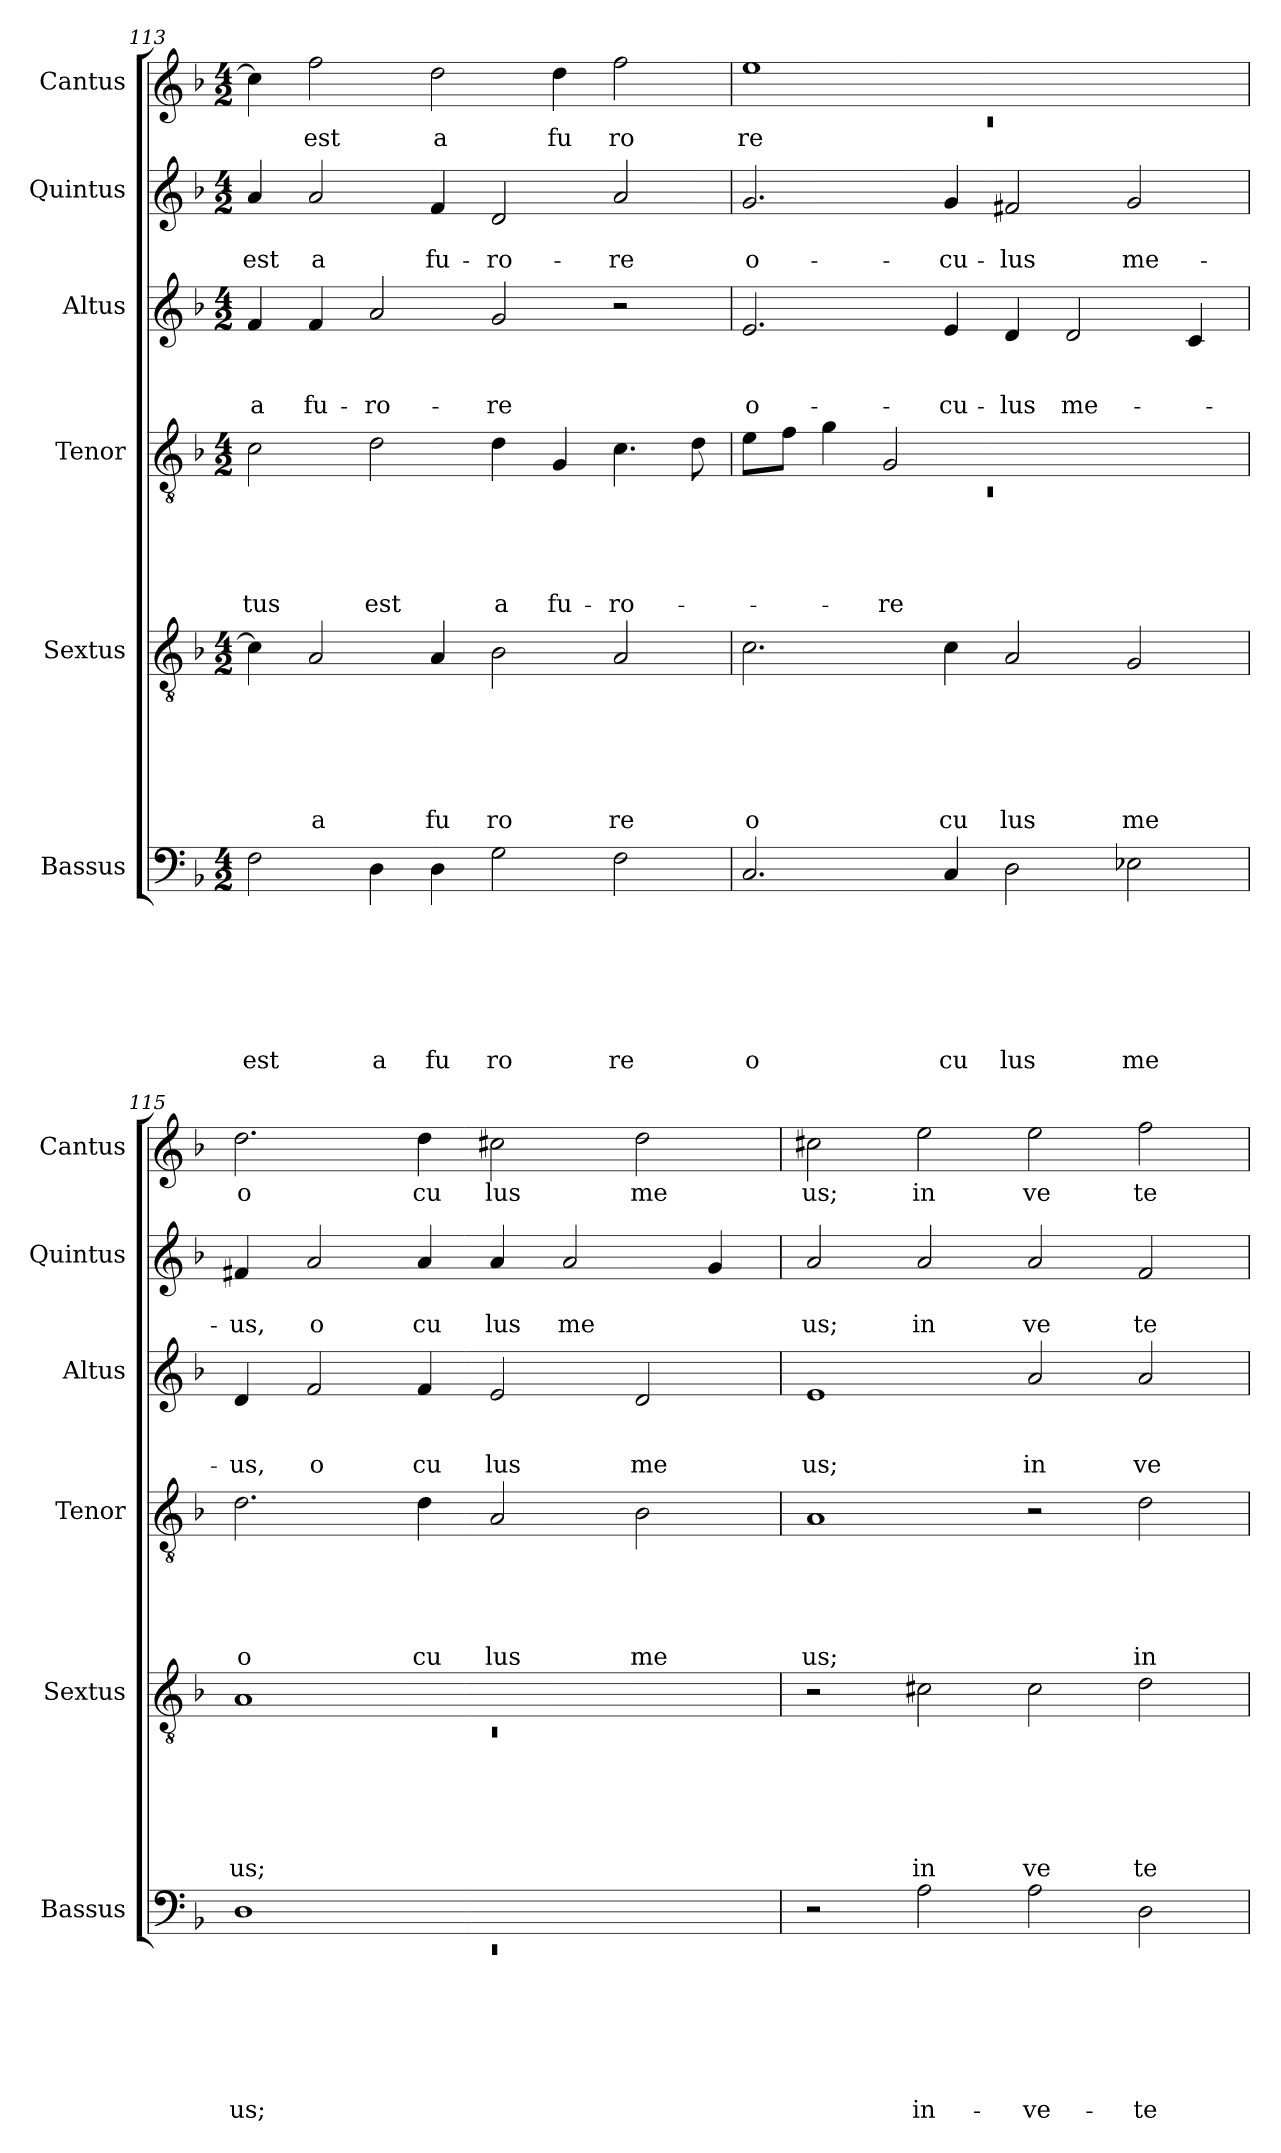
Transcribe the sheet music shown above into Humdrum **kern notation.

**kern	**text	**text	**text	**text	**text	**text	**text	**kern	**text	**text	**text	**text	**text	**text	**kern	**text	**text	**text	**text	**text	**kern	**text	**text	**text	**kern	**text	**text	**kern	**text
*part6	*part6	*part6	*part6	*part6	*part6	*part6	*part6	*part5	*part5	*part5	*part5	*part5	*part5	*part5	*part4	*part4	*part4	*part4	*part4	*part4	*part3	*part3	*part3	*part3	*part2	*part2	*part2	*part1	*part1
*staff6	*staff6	*staff6	*staff6	*staff6	*staff6	*staff6	*staff6	*staff5	*staff5	*staff5	*staff5	*staff5	*staff5	*staff5	*staff4	*staff4	*staff4	*staff4	*staff4	*staff4	*staff3	*staff3	*staff3	*staff3	*staff2	*staff2	*staff2	*staff1	*staff1
*I"Bassus	*	*	*	*	*	*	*	*I"Sextus	*	*	*	*	*	*	*I"Tenor	*	*	*	*	*	*I"Altus	*	*	*	*I"Quintus	*	*	*I"Cantus	*
*I'Bassus	*	*	*	*	*	*	*	*I'Sextus	*	*	*	*	*	*	*I'Tenor	*	*	*	*	*	*I'Altus	*	*	*	*I'Quintus	*	*	*I'Cantus	*
*clefF4	*	*	*	*	*	*	*	*clefGv2	*	*	*	*	*	*	*clefGv2	*	*	*	*	*	*clefG2	*	*	*	*clefG2	*	*	*clefG2	*
*k[b-]	*	*	*	*	*	*	*	*k[b-]	*	*	*	*	*	*	*k[b-]	*	*	*	*	*	*k[b-]	*	*	*	*k[b-]	*	*	*k[b-]	*
*F:	*	*	*	*	*	*	*	*F:	*	*	*	*	*	*	*F:	*	*	*	*	*	*F:	*	*	*	*F:	*	*	*F:	*
*M4/2	*	*	*	*	*	*	*	*M4/2	*	*	*	*	*	*	*M4/2	*	*	*	*	*	*M4/2	*	*	*	*M4/2	*	*	*M4/2	*
=113	=113	=113	=113	=113	=113	=113	=113	=113	=113	=113	=113	=113	=113	=113	=113	=113	=113	=113	=113	=113	=113	=113	=113	=113	=113	=113	=113	=113	=113
!	!	!	!	!	!	!	!LO:LY:b	!	!	!	!	!	!	!	!	!	!	!	!	!LO:LY:b	!	!	!	!LO:LY:b	!	!	!LO:LY:b	!	!
2F\	.	.	.	.	.	.	est	4c\]	.	.	.	.	.	.	2c\	.	.	.	.	-tus	4f/	.	.	a	4a/	.	est	4cc\]	.
!	!	!	!	!	!	!	!	!	!	!	!	!	!	!LO:LY:b	!	!	!	!	!	!	!	!	!	!LO:LY:b	!	!	!LO:LY:b	!	!LO:LY:b
.	.	.	.	.	.	.	.	2A/	.	.	.	.	.	a	.	.	.	.	.	.	4f/	.	.	fu-	2a/	.	a	2ff\	est
!	!	!	!	!	!	!	!LO:LY:b	!	!	!	!	!	!	!	!	!	!	!	!	!LO:LY:b	!	!	!	!LO:LY:b	!	!	!	!	!
4D\	.	.	.	.	.	.	a	.	.	.	.	.	.	.	2d\	.	.	.	.	est	2a/	.	.	-ro-	.	.	.	.	.
!	!	!	!	!	!	!	!LO:LY:b	!	!	!	!	!	!	!LO:LY:b	!	!	!	!	!	!	!	!	!	!	!	!	!LO:LY:b	!	!LO:LY:b
4D\	.	.	.	.	.	.	fu	4A/	.	.	.	.	.	fu	.	.	.	.	.	.	.	.	.	.	4f/	.	fu-	2dd\	a
!	!	!	!	!	!	!	!LO:LY:b	!	!	!	!	!	!	!LO:LY:b	!	!	!	!	!	!LO:LY:b	!	!	!	!LO:LY:b	!	!	!LO:LY:b	!	!
2G\	.	.	.	.	.	.	ro	2B-\	.	.	.	.	.	ro	4d\	.	.	.	.	a	2g/	.	.	-re	2d/	.	-ro-	.	.
!	!	!	!	!	!	!	!	!	!	!	!	!	!	!	!	!	!	!	!	!LO:LY:b	!	!	!	!	!	!	!	!	!LO:LY:b
.	.	.	.	.	.	.	.	.	.	.	.	.	.	.	4G/	.	.	.	.	fu-	.	.	.	.	.	.	.	4dd\	fu
!	!	!	!	!	!	!	!LO:LY:b	!	!	!	!	!	!	!LO:LY:b	!	!	!	!	!	!LO:LY:b	!	!	!	!	!	!	!LO:LY:b	!	!LO:LY:b
2F\	.	.	.	.	.	.	re	2A/	.	.	.	.	.	re	4.c\	.	.	.	.	-ro-	2r	.	.	.	2a/	.	-re	2ff\	ro
.	.	.	.	.	.	.	.	.	.	.	.	.	.	.	8d\	.	.	.	.	.	.	.	.	.	.	.	.	.	.
=114	=114	=114	=114	=114	=114	=114	=114	=114	=114	=114	=114	=114	=114	=114	=114	=114	=114	=114	=114	=114	=114	=114	=114	=114	=114	=114	=114	=114	=114
*	*	*	*	*	*	*	*	*	*	*	*	*	*	*	*^	*	*	*	*	*	*	*	*	*	*	*	*	*^	*
!	!	!	!	!	!	!	!LO:LY:b	!	!	!	!	!	!	!LO:LY:b	!	!LO:N:vis=1	!	!	!	!	!	!	!	!	!LO:LY:b	!	!	!LO:LY:b	!	!LO:N:vis=1	!LO:LY:b
2.C/	.	.	.	.	.	.	o	2.c\	.	.	.	.	.	o	8e\L	0rC	.	.	.	.	.	2.e/	.	.	o-	2.g/	.	o-	1ee	0rc	re
.	.	.	.	.	.	.	.	.	.	.	.	.	.	.	8f\J	.	.	.	.	.	.	.	.	.	.	.	.	.	.	.	.
.	.	.	.	.	.	.	.	.	.	.	.	.	.	.	4g\	.	.	.	.	.	.	.	.	.	.	.	.	.	.	.	.
!	!	!	!	!	!	!	!	!	!	!	!	!	!	!	!	!	!	!	!	!	!LO:LY:b	!	!	!	!	!	!	!	!	!	!
.	.	.	.	.	.	.	.	.	.	.	.	.	.	.	2G/	.	.	.	.	.	-re	.	.	.	.	.	.	.	.	.	.
!	!	!	!	!	!	!	!LO:LY:b	!	!	!	!	!	!	!LO:LY:b	!	!	!	!	!	!	!	!	!	!	!LO:LY:b	!	!	!LO:LY:b	!	!	!
4C/	.	.	.	.	.	.	cu	4c\	.	.	.	.	.	cu	.	.	.	.	.	.	.	4e/	.	.	-cu-	4g/	.	-cu-	.	.	.
!	!	!	!	!	!	!	!LO:LY:b	!	!	!	!	!	!	!LO:LY:b	!	!	!	!	!	!	!	!	!	!	!LO:LY:b	!	!	!LO:LY:b	!	!	!
2D\	.	.	.	.	.	.	lus	2A/	.	.	.	.	.	lus	1ryy	.	.	.	.	.	.	4d/	.	.	-lus	2f#X/	.	-lus	1ryy	.	.
!	!	!	!	!	!	!	!	!	!	!	!	!	!	!	!	!	!	!	!	!	!	!	!	!	!LO:LY:b	!	!	!	!	!	!
.	.	.	.	.	.	.	.	.	.	.	.	.	.	.	.	.	.	.	.	.	.	2d/	.	.	me-	.	.	.	.	.	.
!	!	!	!	!	!	!	!LO:LY:b	!	!	!	!	!	!	!LO:LY:b	!	!	!	!	!	!	!	!	!	!	!	!	!	!LO:LY:b	!	!	!
2E-X\	.	.	.	.	.	.	me	2G/	.	.	.	.	.	me	.	.	.	.	.	.	.	.	.	.	.	2g/	.	me-	.	.	.
.	.	.	.	.	.	.	.	.	.	.	.	.	.	.	.	.	.	.	.	.	.	4c/	.	.	.	.	.	.	.	.	.
*	*	*	*	*	*	*	*	*	*	*	*	*	*	*	*v	*v	*	*	*	*	*	*	*	*	*	*	*	*	*v	*v	*
!!LO:LB:g=z
=115	=115	=115	=115	=115	=115	=115	=115	=115	=115	=115	=115	=115	=115	=115	=115	=115	=115	=115	=115	=115	=115	=115	=115	=115	=115	=115	=115	=115	=115
*^	*	*	*	*	*	*	*	*^	*	*	*	*	*	*	*	*	*	*	*	*	*	*	*	*	*	*	*	*	*
!	!LO:N:vis=1	!	!	!	!	!	!	!LO:LY:b	!	!LO:N:vis=1	!	!	!	!	!	!LO:LY:b	!	!	!	!	!	!LO:LY:b	!	!	!	!LO:LY:b	!	!	!LO:LY:b	!	!LO:LY:b
1D	0rEE	.	.	.	.	.	.	us;	1A	0rC	.	.	.	.	.	us;	2.d\	.	.	.	.	o	4d/	.	.	-us,	4f#X/	.	-us,	2.dd\	o
!	!	!	!	!	!	!	!	!	!	!	!	!	!	!	!	!	!	!	!	!	!	!	!	!	!	!LO:LY:b	!	!	!LO:LY:b	!	!
.	.	.	.	.	.	.	.	.	.	.	.	.	.	.	.	.	.	.	.	.	.	.	2f/	.	.	o	2a/	.	o	.	.
!	!	!	!	!	!	!	!	!	!	!	!	!	!	!	!	!	!	!	!	!	!	!LO:LY:b	!	!	!	!LO:LY:b	!	!	!LO:LY:b	!	!LO:LY:b
.	.	.	.	.	.	.	.	.	.	.	.	.	.	.	.	.	4d\	.	.	.	.	cu	4f/	.	.	cu	4a/	.	cu	4dd\	cu
!	!	!	!	!	!	!	!	!	!	!	!	!	!	!	!	!	!	!	!	!	!	!LO:LY:b	!	!	!	!LO:LY:b	!	!	!LO:LY:b	!	!LO:LY:b
1ryy	.	.	.	.	.	.	.	.	1ryy	.	.	.	.	.	.	.	2A/	.	.	.	.	lus	2e/	.	.	lus	4a/	.	lus	2cc#X\	lus
!	!	!	!	!	!	!	!	!	!	!	!	!	!	!	!	!	!	!	!	!	!	!	!	!	!	!	!	!	!LO:LY:b	!	!
.	.	.	.	.	.	.	.	.	.	.	.	.	.	.	.	.	.	.	.	.	.	.	.	.	.	.	2a/	.	me	.	.
!	!	!	!	!	!	!	!	!	!	!	!	!	!	!	!	!	!	!	!	!	!	!LO:LY:b	!	!	!	!LO:LY:b	!	!	!	!	!LO:LY:b
.	.	.	.	.	.	.	.	.	.	.	.	.	.	.	.	.	2B-\	.	.	.	.	me	2d/	.	.	me	.	.	.	2dd\	me
.	.	.	.	.	.	.	.	.	.	.	.	.	.	.	.	.	.	.	.	.	.	.	.	.	.	.	4g/	.	.	.	.
*v	*v	*	*	*	*	*	*	*	*	*	*	*	*	*	*	*	*	*	*	*	*	*	*	*	*	*	*	*	*	*	*
*	*	*	*	*	*	*	*	*v	*v	*	*	*	*	*	*	*	*	*	*	*	*	*	*	*	*	*	*	*	*	*
=116	=116	=116	=116	=116	=116	=116	=116	=116	=116	=116	=116	=116	=116	=116	=116	=116	=116	=116	=116	=116	=116	=116	=116	=116	=116	=116	=116	=116	=116
!	!	!	!	!	!	!	!	!	!	!	!	!	!	!	!	!	!	!	!	!LO:LY:b	!	!	!	!LO:LY:b	!	!	!LO:LY:b	!	!LO:LY:b
2r	.	.	.	.	.	.	.	2r	.	.	.	.	.	.	1A	.	.	.	.	us;	1e	.	.	us;	2a/	.	us;	2cc#X\	us;
!	!	!	!	!	!	!	!LO:LY:b	!	!	!	!	!	!	!LO:LY:b	!	!	!	!	!	!	!	!	!	!	!	!	!LO:LY:b	!	!LO:LY:b
2A\	.	.	.	.	.	.	in-	2c#X\	.	.	.	.	.	in	.	.	.	.	.	.	.	.	.	.	2a/	.	in	2ee\	in
!	!	!	!	!	!	!	!LO:LY:b	!	!	!	!	!	!	!LO:LY:b	!	!	!	!	!	!	!	!	!	!LO:LY:b	!	!	!LO:LY:b	!	!LO:LY:b
2A\	.	.	.	.	.	.	-ve-	2c#\	.	.	.	.	.	ve	2r	.	.	.	.	.	2a/	.	.	in	2a/	.	ve	2ee\	ve
!	!	!	!	!	!	!	!LO:LY:b	!	!	!	!	!	!	!LO:LY:b	!	!	!	!	!	!LO:LY:b	!	!	!	!LO:LY:b	!	!	!LO:LY:b	!	!LO:LY:b
2D\	.	.	.	.	.	.	-te-	2d\	.	.	.	.	.	te	2d\	.	.	.	.	in	2a/	.	.	ve	2f/	.	te	2ff\	te
=	=	=	=	=	=	=	=	=	=	=	=	=	=	=	=	=	=	=	=	=	=	=	=	=	=	=	=	=	=
*-	*-	*-	*-	*-	*-	*-	*-	*-	*-	*-	*-	*-	*-	*-	*-	*-	*-	*-	*-	*-	*-	*-	*-	*-	*-	*-	*-	*-	*-
